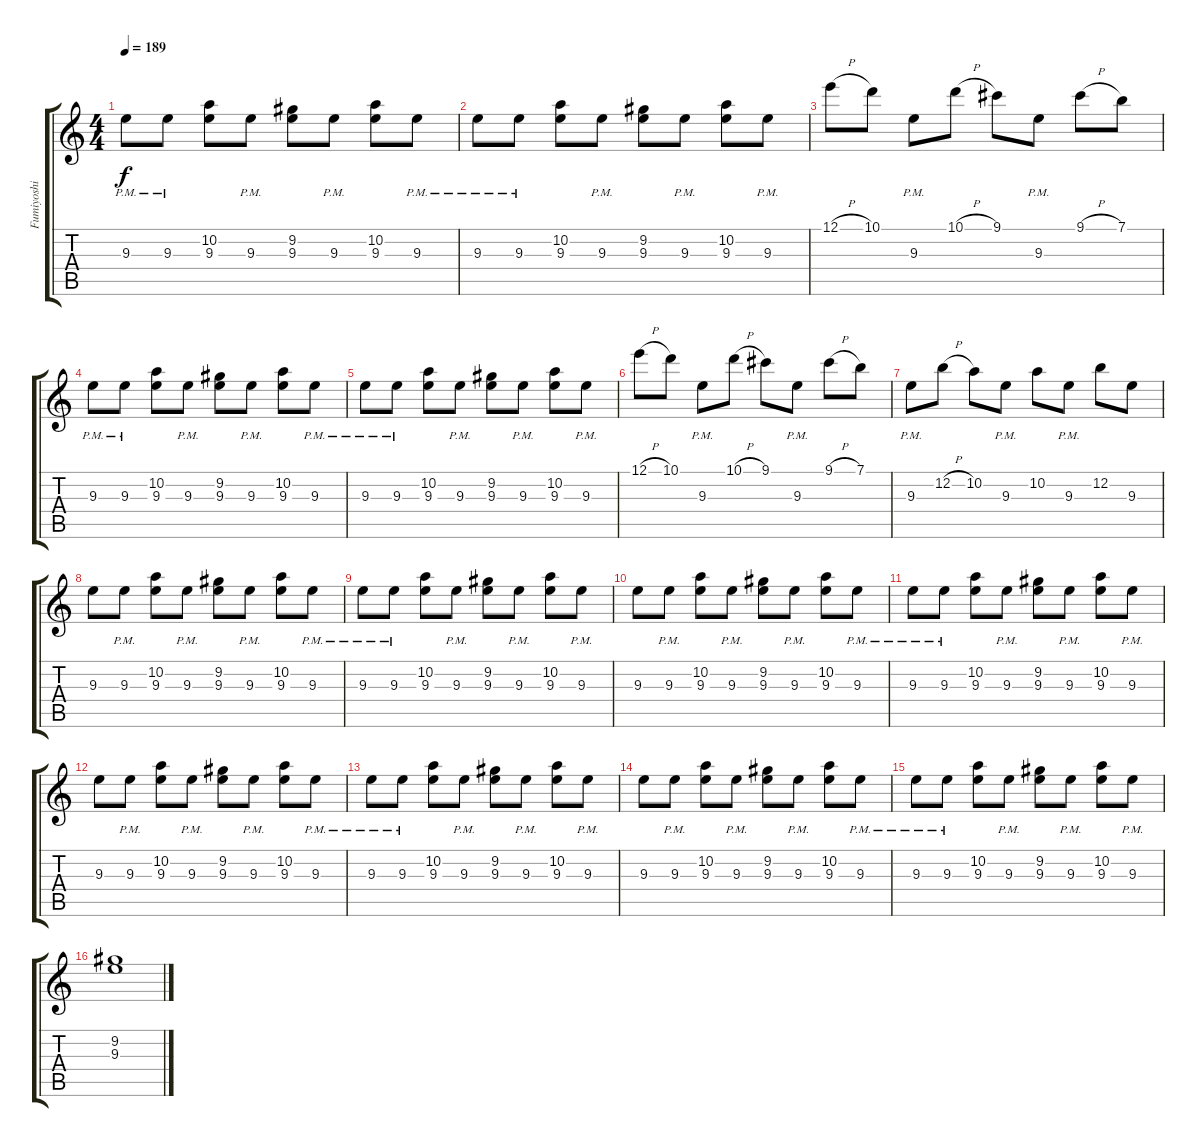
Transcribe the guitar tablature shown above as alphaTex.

\track ("Fumiyoshi" "Fumiyoshi") {instrument overdrivenguitar}
\staff {score tabs}
\tuning (E4 B3 G3 D3 A2 E2) {hide}
\ts (4 4)
\tempo 189
\clef g2
\ks c
9.3{pm}.8{dy f} 9.3{pm}.8 (10.2 9.3).8 9.3{pm}.8 (9.2 9.3).8 9.3{pm}.8 (10.2 9.3).8 9.3{pm}.8 |
9.3{pm}.8 9.3{pm}.8 (10.2 9.3).8 9.3{pm}.8 (9.2 9.3).8 9.3{pm}.8 (10.2 9.3).8 9.3{pm}.8 |
12.1{h}.8 10.1.8 9.3{pm}.8 10.1{h}.8 9.1.8 9.3{pm}.8 9.1{h}.8 7.1.8 |
9.3{pm}.8 9.3{pm}.8 (10.2 9.3).8 9.3{pm}.8 (9.2 9.3).8 9.3{pm}.8 (10.2 9.3).8 9.3{pm}.8 |
9.3{pm}.8 9.3{pm}.8 (10.2 9.3).8 9.3{pm}.8 (9.2 9.3).8 9.3{pm}.8 (10.2 9.3).8 9.3{pm}.8 |
12.1{h}.8 10.1.8 9.3{pm}.8 10.1{h}.8 9.1.8 9.3{pm}.8 9.1{h}.8 7.1.8 |
9.3{pm}.8 12.2{h}.8 10.2.8 9.3{pm}.8 10.2.8 9.3{pm}.8 12.2.8 9.3.8 |
9.3.8 9.3{pm}.8 (10.2 9.3).8 9.3{pm}.8 (9.2 9.3).8 9.3{pm}.8 (10.2 9.3).8 9.3{pm}.8 |
9.3{pm}.8 9.3{pm}.8 (10.2 9.3).8 9.3{pm}.8 (9.2 9.3).8 9.3{pm}.8 (10.2 9.3).8 9.3{pm}.8 |
9.3.8 9.3{pm}.8 (10.2 9.3).8 9.3{pm}.8 (9.2 9.3).8 9.3{pm}.8 (10.2 9.3).8 9.3{pm}.8 |
9.3{pm}.8 9.3{pm}.8 (10.2 9.3).8 9.3{pm}.8 (9.2 9.3).8 9.3{pm}.8 (10.2 9.3).8 9.3{pm}.8 |
9.3.8 9.3{pm}.8 (10.2 9.3).8 9.3{pm}.8 (9.2 9.3).8 9.3{pm}.8 (10.2 9.3).8 9.3{pm}.8 |
9.3{pm}.8 9.3{pm}.8 (10.2 9.3).8 9.3{pm}.8 (9.2 9.3).8 9.3{pm}.8 (10.2 9.3).8 9.3{pm}.8 |
9.3.8 9.3{pm}.8 (10.2 9.3).8 9.3{pm}.8 (9.2 9.3).8 9.3{pm}.8 (10.2 9.3).8 9.3{pm}.8 |
9.3{pm}.8 9.3{pm}.8 (10.2 9.3).8 9.3{pm}.8 (9.2 9.3).8 9.3{pm}.8 (10.2 9.3).8 9.3{pm}.8 |
(9.2 9.3).1
